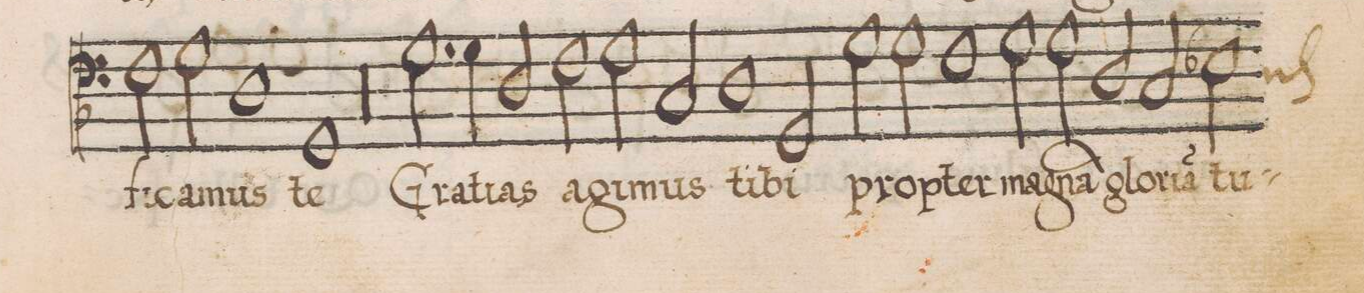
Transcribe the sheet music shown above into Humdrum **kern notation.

**kern	**text
*I"BASSVS	*
*clefF4	*
*k[b-]	*
*met(C)	*
*M2/1	*
2F\	-fi-
2G\	-ca-
=18-	=18-
1D\	-mus
1GG/	te
=19-	=19-
00r	.
=20-	=20-
=21-	=21-
2.G\	Gra-
4G\	-ti-
2D/	-as
2F\	a-
=22-	=22-
2G\	-gi-
2C/	-mus
1D\	ti-
=23-	=23-
2GG/	-bi
2G\	prop-
2G\	-ter
1F\	ma-
=24-	=24-
2G\	-gna(m)
2G\	glo-
2D/	-ri-
=25-	=25-
2C/	-a(m)
*custos:D	*
2E-X\	tu-
*-	*-
